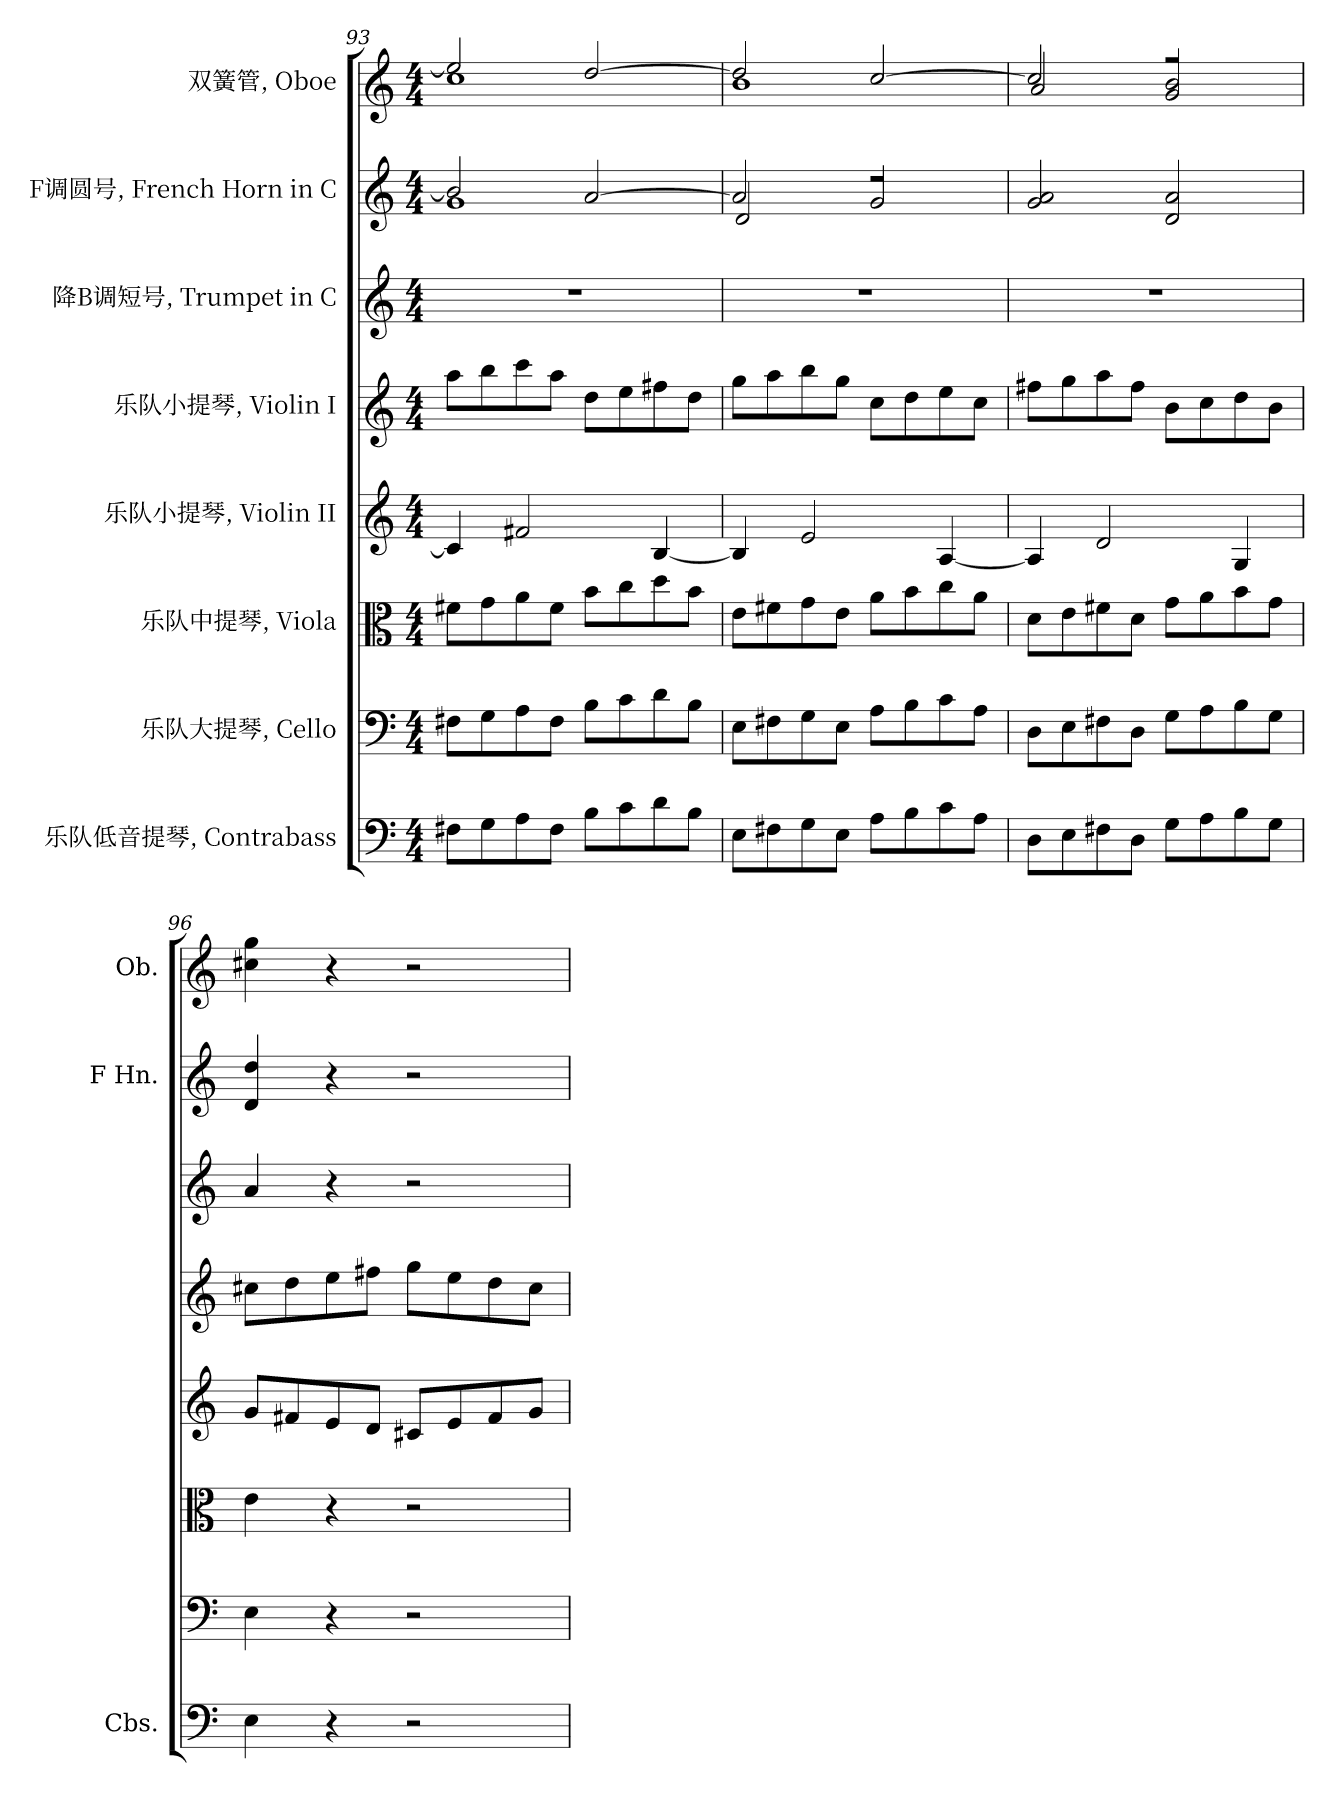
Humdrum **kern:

**kern	**kern	**kern	**kern	**kern	**kern	**kern	**kern
*part8	*part7	*part6	*part5	*part4	*part3	*part2	*part1
*staff8	*staff7	*staff6	*staff5	*staff4	*staff3	*staff2	*staff1
*I"乐队低音提琴, Contrabass	*I"乐队大提琴, Cello	*I"乐队中提琴, Viola	*I"乐队小提琴, Violin II	*I"乐队小提琴, Violin I	*I"降B调短号, Trumpet in C	*I"F调圆号, French Horn in C	*I"双簧管, Oboe
*I'Cbs.	*	*	*	*	*	*I'F Hn.	*I'Ob.
*clefF4	*clefF4	*clefC3	*clefG2	*clefG2	*clefG2	*clefG2	*clefG2
*ITrd7c12	*	*	*	*	*ITrd1c2	*ITrd4c7	*
*k[]	*k[]	*k[]	*k[]	*k[]	*k[b-e-]	*k[b-]	*k[]
*M4/4	*M4/4	*M4/4	*M4/4	*M4/4	*M4/4	*M4/4	*M4/4
=93	=93	=93	=93	=93	=93	=93	=93
*	*	*	*	*	*	*^	*^
8FF#X\L	8F#X\L	8f#X\L	4c/]	8aa\L	1r	2e/]	1c	2ee/]	1cc
8GG\	8G\	8g\	.	8bb\	.	.	.	.	.
8AA\	8A\	8a\	2f#X/	8ccc\	.	.	.	.	.
8FF#\J	8F#\J	8f#\J	.	8aa\J	.	.	.	.	.
8BB\L	8B\L	8b\L	.	8dd\L	.	[2d/	.	[2dd/	.
8C\	8c\	8cc\	.	8ee\	.	.	.	.	.
8D\	8d\	8dd\	[4B/	8ff#X\	.	.	.	.	.
8BB\J	8B\J	8b\J	.	8dd\J	.	.	.	.	.
=94	=94	=94	=94	=94	=94	=94	=94	=94	=94
8EE\L	8E\L	8e\L	4B/]	8gg\L	1r	2d/]	2G/	2dd/]	1b
8FF#X\	8F#X\	8f#X\	.	8aa\	.	.	.	.	.
8GG\	8G\	8g\	2e/	8bb\	.	.	.	.	.
8EE\J	8E\J	8e\J	.	8gg\J	.	.	.	.	.
8AA\L	8A\L	8a\L	.	8cc\L	.	2r	2c/	[2cc/	.
8BB\	8B\	8b\	.	8dd\	.	.	.	.	.
8C\	8c\	8cc\	[4A/	8ee\	.	.	.	.	.
8AA\J	8A\J	8a\J	.	8cc\J	.	.	.	.	.
*	*	*	*	*	*	*v	*v	*	*
=95	=95	=95	=95	=95	=95	=95	=95	=95
8DD\L	8D\L	8d\L	4A/]	8ff#X\L	1r	2c/ 2d/	2cc/]	2a/
8EE\	8E\	8e\	.	8gg\	.	.	.	.
8FF#X\	8F#X\	8f#X\	2d/	8aa\	.	.	.	.
8DD\J	8D\J	8d\J	.	8ff#\J	.	.	.	.
8GG\L	8G\L	8g\L	.	8b\L	.	2G/ 2d/	2r	2g/ 2b/
8AA\	8A\	8a\	.	8cc\	.	.	.	.
8BB\	8B\	8b\	4G/	8dd\	.	.	.	.
8GG\J	8G\J	8g\J	.	8b\J	.	.	.	.
*	*	*	*	*	*	*	*v	*v
!!LO:PB:g=z
=96	=96	=96	=96	=96	=96	=96	=96
4EE\	4E\	4e\	8g/L	8cc#X\L	4g/	4G/ 4g/	4cc#X\ 4gg\
.	.	.	8f#X/	8dd\	.	.	.
4r	4r	4r	8e/	8ee\	4r	4r	4r
.	.	.	8d/J	8ff#X\J	.	.	.
2r	2r	2r	8c#X/L	8gg\L	2r	2r	2r
.	.	.	8e/	8ee\	.	.	.
.	.	.	8f#/	8dd\	.	.	.
.	.	.	8g/J	8cc#\J	.	.	.
=	=	=	=	=	=	=	=
*-	*-	*-	*-	*-	*-	*-	*-
